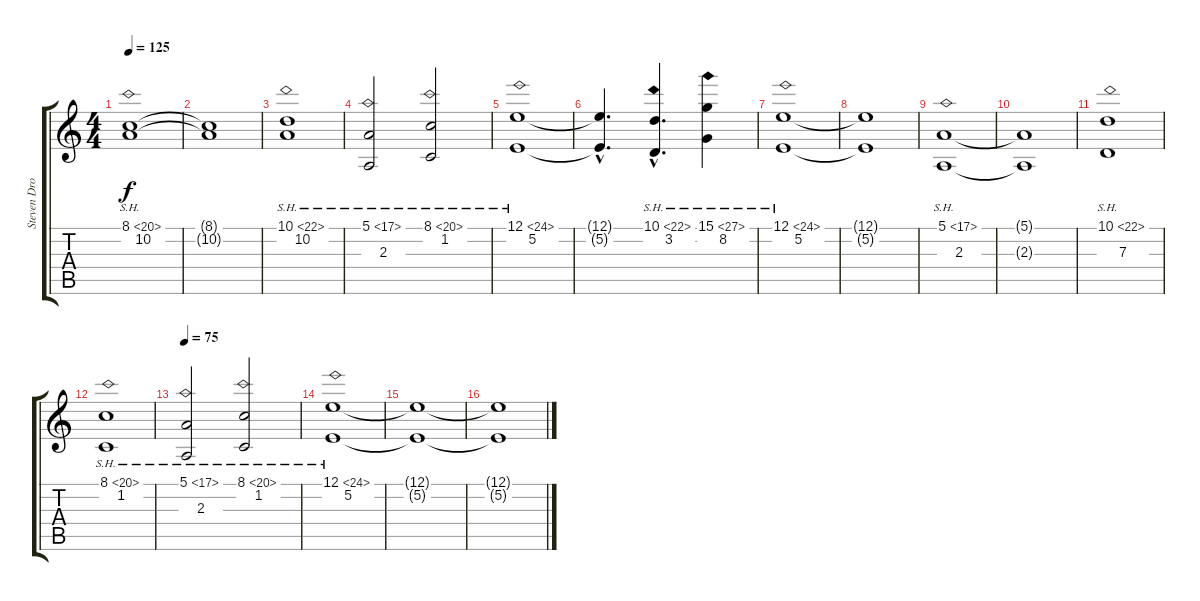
\track ("Steven Drozd (Strings)" "Steven Dro") {instrument stringensemble1}
\staff {score tabs}
\tuning (E4 B3 G3 D3 A2 E2) {hide}
\ts (4 4)
\tempo 125
\clef g2
\ks c
(8.1{sh 12} 10.2).1{dy f} |
(8.1{t} 10.2{t}).1 |
(10.1{sh 12} 10.2).1 |
(5.1{sh 12} 2.3).2 (8.1{sh 12} 1.2).2 |
(12.1{sh 12} 5.2).1 |
(12.1{hac t} 5.2{hac t}).4{d} (10.1{sh 12 hac} 3.2{hac}).4{d} (15.1{sh 12} 8.2).4 |
(12.1{sh 12} 5.2).1 |
(12.1{t} 5.2{t}).1 |
(5.1{sh 12} 2.3).1 |
(5.1{t} 2.3{t}).1 |
(10.1{sh 12} 7.3).1 |
(8.1{sh 12} 1.2).1 |
\tempo 75
(5.1{sh 12} 2.3).2 (8.1{sh 12} 1.2).2 |
(12.1{sh 12} 5.2).1 |
(12.1{t} 5.2{t}).1 |
(12.1{t} 5.2{t}).1
